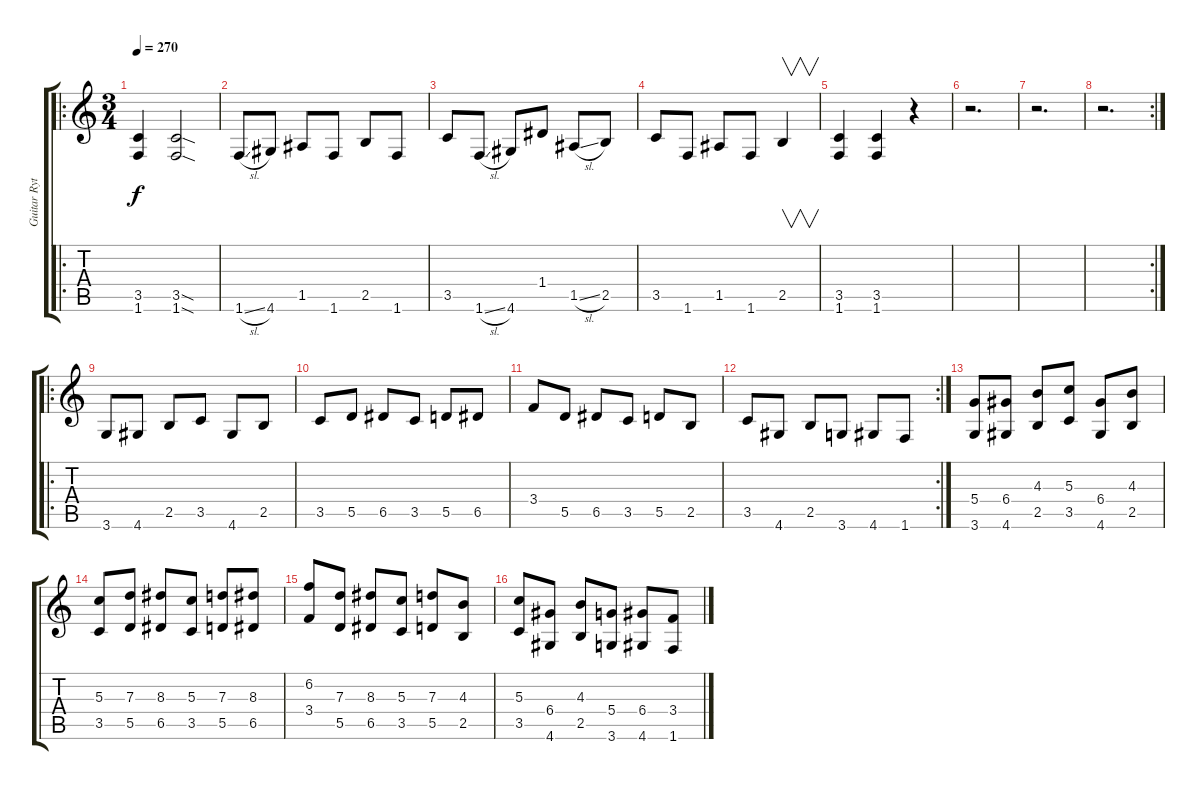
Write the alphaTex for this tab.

\track ("Guitar Rythym" "Guitar Ryt") {instrument distortionguitar}
\staff {score tabs}
\tuning (E4 B3 G3 D3 A2 E2) {hide}
\ro
\ts (3 4)
\tempo 265
\tempo 270
\clef g2
\ks c
(3.5 1.6).4{dy f volume 12} (3.5{sod} 1.6{sod}).2 |
1.6{sl}.8 4.6.8 1.5.8 1.6.8 2.5.8 1.6.8 |
3.5.8 1.6{sl}.8 4.6.8 1.4.8 1.5{sl}.8 2.5.8 |
3.5.8 1.6.8 1.5.8 1.6.8 2.5.4{v instrument guitarharmonics} |
(3.5 1.6).4{instrument distortionguitar} (3.5 1.6).4 r.4 |
r.2{d} |
r.2{d} |
\rc 2
r.2{d} |
\ro
3.6.8 4.6.8 2.5.8 3.5.8 4.6.8 2.5.8 |
3.5.8 5.5.8 6.5.8 3.5.8 5.5.8 6.5.8 |
3.4.8 5.5.8 6.5.8 3.5.8 5.5.8 2.5.8 |
\rc 2
3.5.8 4.6.8 2.5.8 3.6.8 4.6.8 1.6.8 |
(5.4 3.6).8 (6.4 4.6).8 (4.3 2.5).8 (5.3 3.5).8 (6.4 4.6).8 (4.3 2.5).8 |
(5.3 3.5).8 (7.3 5.5).8 (8.3 6.5).8 (5.3 3.5).8 (7.3 5.5).8 (8.3 6.5).8 |
(6.2 3.4).8 (7.3 5.5).8 (8.3 6.5).8 (5.3 3.5).8 (7.3 5.5).8 (4.3 2.5).8 |
(5.3 3.5).8 (6.4 4.6).8 (4.3 2.5).8 (5.4 3.6).8 (6.4 4.6).8 (3.4 1.6).8
